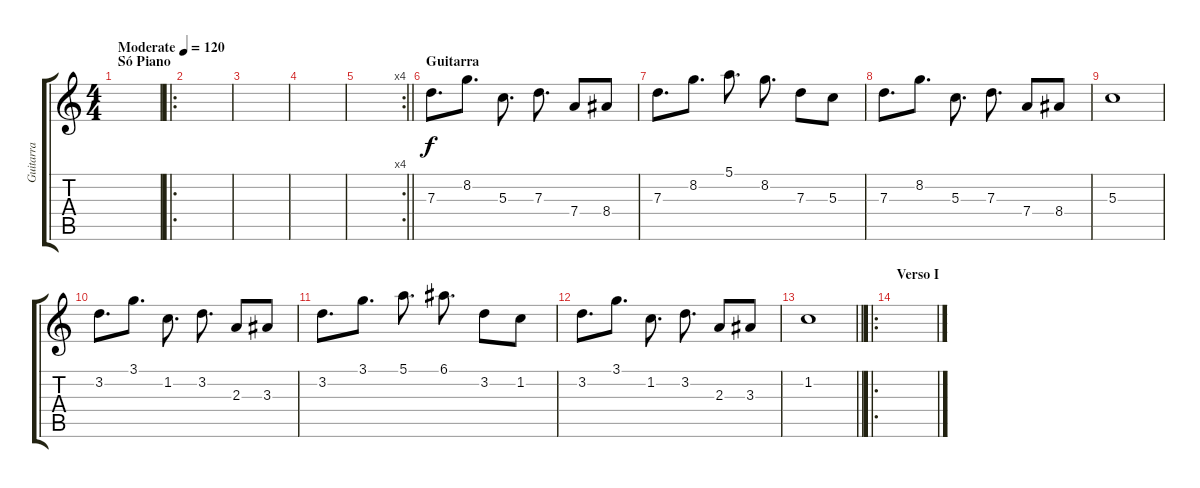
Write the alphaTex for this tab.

\track ("Guitarra" "Guitarra") {instrument distortionguitar}
\staff {score tabs}
\tuning (E4 B3 G3 D3 A2 E2) {hide}
\ts (4 4)
\section ("" "Só Piano")
\tempo (120 "Moderate")
\clef g2
\ks c
|
\ro
|
|
|
\rc 4
\barLineRight lightlight
|
\section ("" "Guitarra")
7.3.8{d} 8.2.8{d} 5.3.8{d} 7.3.8{d} 7.4.8 8.4.8 |
7.3.8{d} 8.2.8{d} 5.1.8{d} 8.2.8{d} 7.3.8 5.3.8 |
7.3.8{d} 8.2.8{d} 5.3.8{d} 7.3.8{d} 7.4.8 8.4.8 |
5.3.1 |
3.2.8{d} 3.1.8{d} 1.2.8{d} 3.2.8{d} 2.3.8 3.3.8 |
3.2.8{d} 3.1.8{d} 5.1.8{d} 6.1.8{d} 3.2.8 1.2.8 |
3.2.8{d} 3.1.8{d} 1.2.8{d} 3.2.8{d} 2.3.8 3.3.8 |
\barLineRight lightlight
1.2.1 |
\ro
\section ("" "Verso I")
